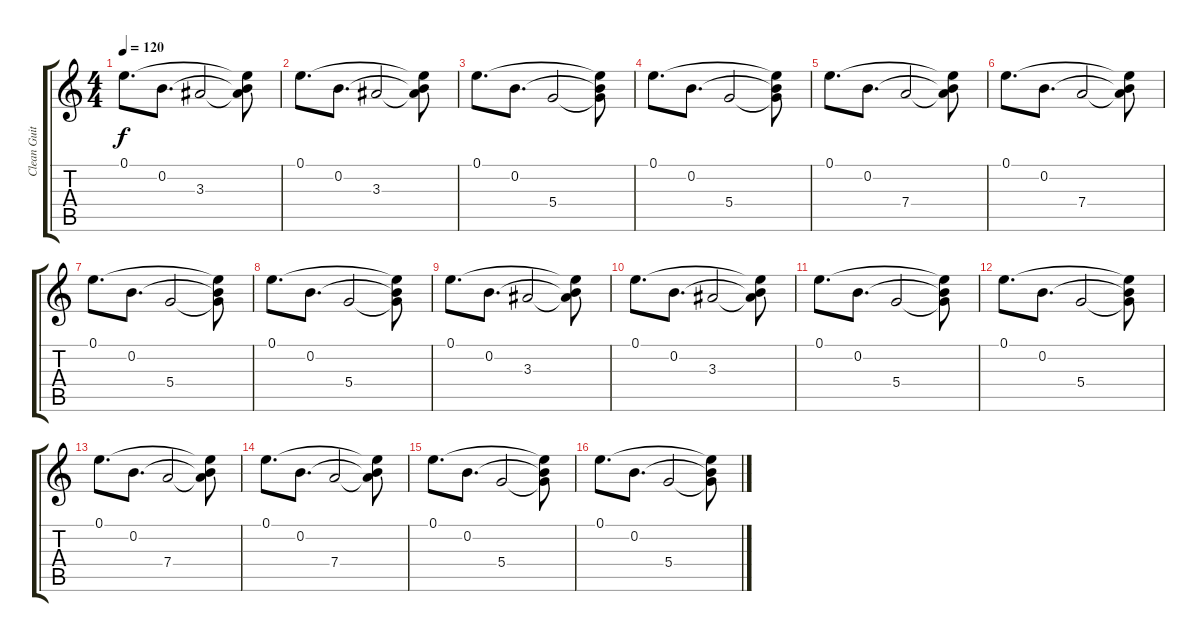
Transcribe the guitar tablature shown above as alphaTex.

\track ("Clean Guitar" "Clean Guit") {instrument electricguitarjazz}
\staff {score tabs}
\tuning (E4 B3 G3 D3 A2 E2) {hide}
\ts (4 4)
\tempo 120
\clef g2
\ks c
0.1.8{d dy f} 0.2.8{d} 3.3.2 (0.1{t} 0.2{t} 3.3{t}).8 |
0.1.8{d} 0.2.8{d} 3.3.2 (0.1{t} 0.2{t} 3.3{t}).8 |
0.1.8{d} 0.2.8{d} 5.4.2 (0.1{t} 0.2{t} 5.4{t}).8 |
0.1.8{d} 0.2.8{d} 5.4.2 (0.1{t} 0.2{t} 5.4{t}).8 |
0.1.8{d} 0.2.8{d} 7.4.2 (0.1{t} 0.2{t} 7.4{t}).8 |
0.1.8{d} 0.2.8{d} 7.4.2 (0.1{t} 0.2{t} 7.4{t}).8 |
0.1.8{d} 0.2.8{d} 5.4.2 (0.1{t} 0.2{t} 5.4{t}).8 |
0.1.8{d} 0.2.8{d} 5.4.2 (0.1{t} 0.2{t} 5.4{t}).8 |
0.1.8{d} 0.2.8{d} 3.3.2 (0.1{t} 0.2{t} 3.3{t}).8 |
0.1.8{d} 0.2.8{d} 3.3.2 (0.1{t} 0.2{t} 3.3{t}).8 |
0.1.8{d} 0.2.8{d} 5.4.2 (0.1{t} 0.2{t} 5.4{t}).8 |
0.1.8{d} 0.2.8{d} 5.4.2 (0.1{t} 0.2{t} 5.4{t}).8 |
0.1.8{d} 0.2.8{d} 7.4.2 (0.1{t} 0.2{t} 7.4{t}).8 |
0.1.8{d} 0.2.8{d} 7.4.2 (0.1{t} 0.2{t} 7.4{t}).8 |
0.1.8{d} 0.2.8{d} 5.4.2 (0.1{t} 0.2{t} 5.4{t}).8 |
0.1.8{d} 0.2.8{d} 5.4.2 (0.1{t} 0.2{t} 5.4{t}).8
